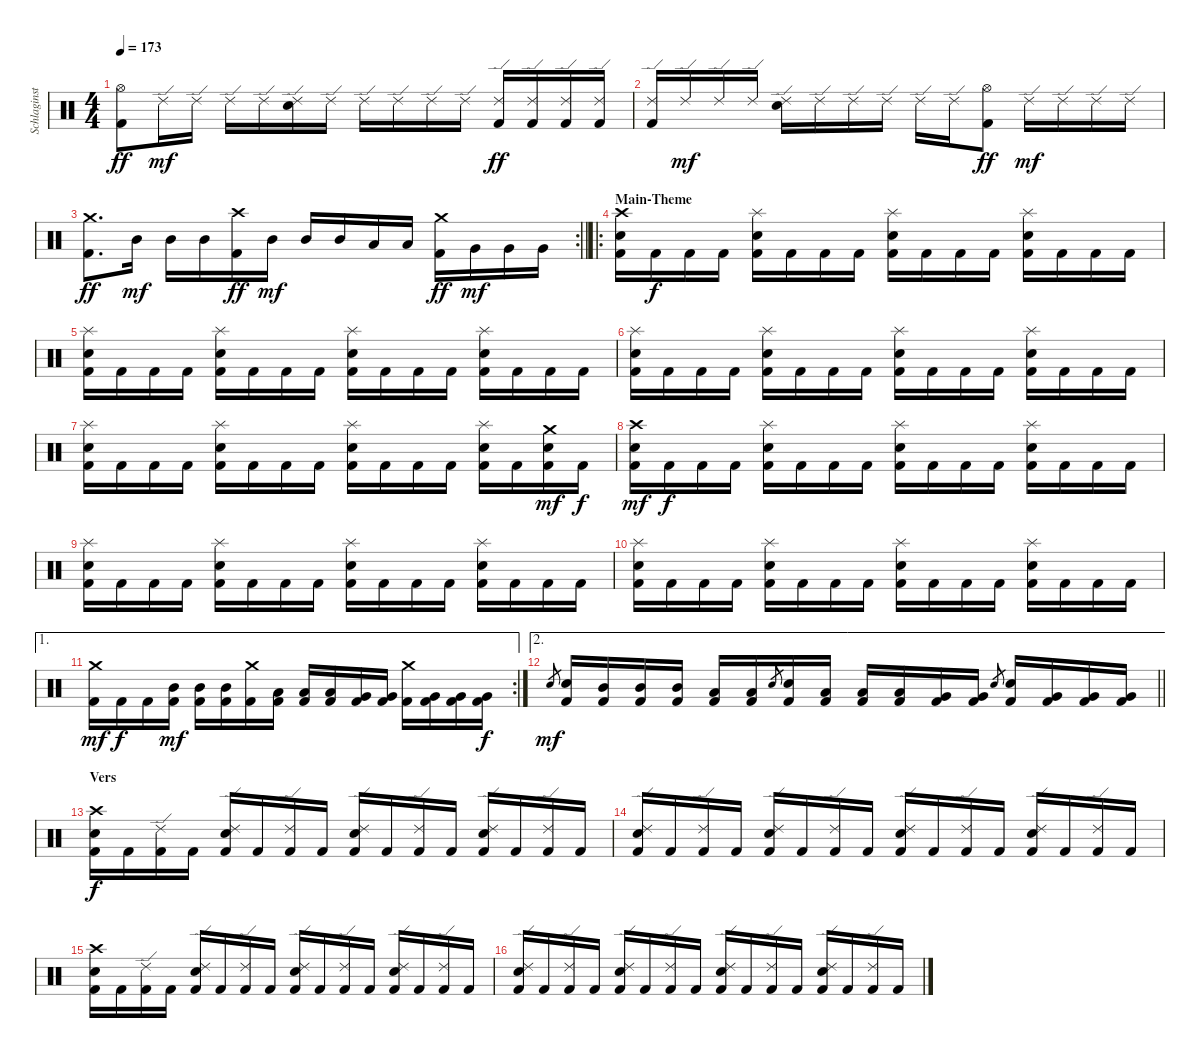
\track ("Schlaginstrumente - Auswahl" "Schlaginst") {instrument percussion}
\staff {score}
\articulation defaults
\ts (4 4)
\tempo 173
\clef neutral
\ks c
("Hi-Hat (open)" "Kick (hit) 2").8{dy ff} "Ride (edge) 2".16{dy mf} "Ride (edge) 2".16 "Ride (edge) 2".16 "Ride (edge) 2".16 ("Ride (edge) 2" "Electric Snare (hit)").16 "Ride (edge) 2".16 "Ride (edge) 2".16 "Ride (edge) 2".16 "Ride (edge) 2".16 "Ride (edge) 2".16 ("Ride (edge) 2" "Kick (hit) 2").16{dy ff} ("Ride (edge) 2" "Kick (hit) 2").16 ("Ride (edge) 2" "Kick (hit) 2").16 ("Ride (edge) 2" "Kick (hit) 2").16 |
("Ride (edge) 2" "Kick (hit) 2").16 "Ride (edge) 2".16{dy mf} "Ride (edge) 2".16 "Ride (edge) 2".16 ("Ride (edge) 2" "Electric Snare (hit)").16 "Ride (edge) 2".16 "Ride (edge) 2".16 "Ride (edge) 2".16 "Ride (edge) 2".16 "Ride (edge) 2".16 ("Hi-Hat (open)" "Kick (hit) 2").8{dy ff} "Ride (edge) 2".16{dy mf} "Ride (edge) 2".16 "Ride (edge) 2".16 "Ride (edge) 2".16 |
\rc 2
\barLineRight lightlight
("Crash medium (hit)" "Kick (hit) 2").8{d dy ff} "Mid Tom (hit)".16{dy mf} "Mid Tom (hit)".16 "Mid Tom (hit)".16 ("Crash high (hit)" "Kick (hit) 2").16{dy ff} "Mid Tom (hit)".16{dy mf} "Mid Tom (hit)".16 "Mid Tom (hit)".16 "Low Tom (hit)".16 "Low Tom (hit)".16 ("Crash medium (hit)" "Kick (hit) 2").16{dy ff} "Very Low Tom (hit)".16{dy mf} "Very Low Tom (hit)".16 "Very Low Tom (hit)".16 |
\ro
\section ("" "Main-Theme")
("Crash high (hit)" "Electric Snare (hit)" "Kick (hit) 2").16 "Kick (hit) 2".16{dy f} "Kick (hit) 2".16 "Kick (hit) 2".16 ("Splash (hit)" "Electric Snare (hit)" "Kick (hit) 2").16 "Kick (hit) 2".16 "Kick (hit) 2".16 "Kick (hit) 2".16 ("Splash (hit)" "Electric Snare (hit)" "Kick (hit) 2").16 "Kick (hit) 2".16 "Kick (hit) 2".16 "Kick (hit) 2".16 ("Splash (hit)" "Electric Snare (hit)" "Kick (hit) 2").16 "Kick (hit) 2".16 "Kick (hit) 2".16 "Kick (hit) 2".16 |
("Splash (hit)" "Electric Snare (hit)" "Kick (hit) 2").16 "Kick (hit) 2".16 "Kick (hit) 2".16 "Kick (hit) 2".16 ("Splash (hit)" "Electric Snare (hit)" "Kick (hit) 2").16 "Kick (hit) 2".16 "Kick (hit) 2".16 "Kick (hit) 2".16 ("Splash (hit)" "Electric Snare (hit)" "Kick (hit) 2").16 "Kick (hit) 2".16 "Kick (hit) 2".16 "Kick (hit) 2".16 ("Splash (hit)" "Electric Snare (hit)" "Kick (hit) 2").16 "Kick (hit) 2".16 "Kick (hit) 2".16 "Kick (hit) 2".16 |
("Splash (hit)" "Electric Snare (hit)" "Kick (hit) 2").16 "Kick (hit) 2".16 "Kick (hit) 2".16 "Kick (hit) 2".16 ("Splash (hit)" "Electric Snare (hit)" "Kick (hit) 2").16 "Kick (hit) 2".16 "Kick (hit) 2".16 "Kick (hit) 2".16 ("Splash (hit)" "Electric Snare (hit)" "Kick (hit) 2").16 "Kick (hit) 2".16 "Kick (hit) 2".16 "Kick (hit) 2".16 ("Splash (hit)" "Electric Snare (hit)" "Kick (hit) 2").16 "Kick (hit) 2".16 "Kick (hit) 2".16 "Kick (hit) 2".16 |
("Splash (hit)" "Electric Snare (hit)" "Kick (hit) 2").16 "Kick (hit) 2".16 "Kick (hit) 2".16 "Kick (hit) 2".16 ("Splash (hit)" "Electric Snare (hit)" "Kick (hit) 2").16 "Kick (hit) 2".16 "Kick (hit) 2".16 "Kick (hit) 2".16 ("Splash (hit)" "Electric Snare (hit)" "Kick (hit) 2").16 "Kick (hit) 2".16 "Kick (hit) 2".16 "Kick (hit) 2".16 ("Splash (hit)" "Electric Snare (hit)" "Kick (hit) 2").16 "Kick (hit) 2".16 ("Crash medium (hit)" "Electric Snare (hit)" "Kick (hit) 2").16{dy mf} "Kick (hit) 2".16{dy f} |
("Crash high (hit)" "Electric Snare (hit)" "Kick (hit) 2").16{dy mf} "Kick (hit) 2".16{dy f} "Kick (hit) 2".16 "Kick (hit) 2".16 ("Splash (hit)" "Electric Snare (hit)" "Kick (hit) 2").16 "Kick (hit) 2".16 "Kick (hit) 2".16 "Kick (hit) 2".16 ("Splash (hit)" "Electric Snare (hit)" "Kick (hit) 2").16 "Kick (hit) 2".16 "Kick (hit) 2".16 "Kick (hit) 2".16 ("Splash (hit)" "Electric Snare (hit)" "Kick (hit) 2").16 "Kick (hit) 2".16 "Kick (hit) 2".16 "Kick (hit) 2".16 |
("Splash (hit)" "Electric Snare (hit)" "Kick (hit) 2").16 "Kick (hit) 2".16 "Kick (hit) 2".16 "Kick (hit) 2".16 ("Splash (hit)" "Electric Snare (hit)" "Kick (hit) 2").16 "Kick (hit) 2".16 "Kick (hit) 2".16 "Kick (hit) 2".16 ("Splash (hit)" "Electric Snare (hit)" "Kick (hit) 2").16 "Kick (hit) 2".16 "Kick (hit) 2".16 "Kick (hit) 2".16 ("Splash (hit)" "Electric Snare (hit)" "Kick (hit) 2").16 "Kick (hit) 2".16 "Kick (hit) 2".16 "Kick (hit) 2".16 |
("Splash (hit)" "Electric Snare (hit)" "Kick (hit) 2").16 "Kick (hit) 2".16 "Kick (hit) 2".16 "Kick (hit) 2".16 ("Splash (hit)" "Electric Snare (hit)" "Kick (hit) 2").16 "Kick (hit) 2".16 "Kick (hit) 2".16 "Kick (hit) 2".16 ("Splash (hit)" "Electric Snare (hit)" "Kick (hit) 2").16 "Kick (hit) 2".16 "Kick (hit) 2".16 "Kick (hit) 2".16 ("Splash (hit)" "Electric Snare (hit)" "Kick (hit) 2").16 "Kick (hit) 2".16 "Kick (hit) 2".16 "Kick (hit) 2".16 |
\ae 1
\rc 2
("Crash medium (hit)" "Kick (hit) 2").16{dy mf} "Kick (hit) 2".16{dy f} "Kick (hit) 2".16 ("Mid Tom (hit)" "Kick (hit) 2").16{dy mf} ("Mid Tom (hit)" "Kick (hit) 2").16 ("Mid Tom (hit)" "Kick (hit) 2").16 ("Crash medium (hit)" "Kick (hit) 2").16 ("Low Tom (hit)" "Kick (hit) 2").16 ("Low Tom (hit)" "Kick (hit) 2").16 ("Low Tom (hit)" "Kick (hit) 2").16 ("Very Low Tom (hit)" "Kick (hit) 2").16 ("Very Low Tom (hit)" "Kick (hit) 2").16 ("Crash medium (hit)" "Kick (hit) 2").16 ("Very Low Tom (hit)" "Kick (hit) 2").16 ("Very Low Tom (hit)" "Kick (hit) 2").16 ("Very Low Tom (hit)" "Kick (hit) 2").16{dy f} |
\ae 2
\barLineRight lightlight "Electric Snare (hit)".8{gr dy mf}
("Electric Snare (hit)" "Kick (hit) 2").16 ("Mid Tom (hit)" "Kick (hit) 2").16 ("Mid Tom (hit)" "Kick (hit) 2").16 ("Mid Tom (hit)" "Kick (hit) 2").16 ("Low Tom (hit)" "Kick (hit) 2").16 ("Low Tom (hit)" "Kick (hit) 2").16 "Electric Snare (hit)".8{gr} ("Electric Snare (hit)" "Kick (hit) 2").16 ("Low Tom (hit)" "Kick (hit) 2").16 ("Low Tom (hit)" "Kick (hit) 2").16 ("Low Tom (hit)" "Kick (hit) 2").16 ("Very Low Tom (hit)" "Kick (hit) 2").16 ("Very Low Tom (hit)" "Kick (hit) 2").16 "Electric Snare (hit)".8{gr} ("Electric Snare (hit)" "Kick (hit) 2").16 ("Very Low Tom (hit)" "Kick (hit) 2").16 ("Very Low Tom (hit)" "Kick (hit) 2").16 ("Very Low Tom (hit)" "Kick (hit) 2").16 |
\section ("" "Vers")
("Crash high (hit)" "Electric Snare (hit)" "Kick (hit) 2").16{dy f} "Kick (hit) 2".16 ("Ride (edge) 2" "Kick (hit) 2").16 "Kick (hit) 2".16 ("Ride (edge) 2" "Electric Snare (hit)" "Kick (hit) 2").16 "Kick (hit) 2".16 ("Ride (edge) 2" "Kick (hit) 2").16 "Kick (hit) 2".16 ("Ride (edge) 2" "Electric Snare (hit)" "Kick (hit) 2").16 "Kick (hit) 2".16 ("Ride (edge) 2" "Kick (hit) 2").16 "Kick (hit) 2".16 ("Ride (edge) 2" "Electric Snare (hit)" "Kick (hit) 2").16 "Kick (hit) 2".16 ("Ride (edge) 2" "Kick (hit) 2").16 "Kick (hit) 2".16 |
("Ride (edge) 2" "Electric Snare (hit)" "Kick (hit) 2").16 "Kick (hit) 2".16 ("Ride (edge) 2" "Kick (hit) 2").16 "Kick (hit) 2".16 ("Ride (edge) 2" "Electric Snare (hit)" "Kick (hit) 2").16 "Kick (hit) 2".16 ("Ride (edge) 2" "Kick (hit) 2").16 "Kick (hit) 2".16 ("Ride (edge) 2" "Electric Snare (hit)" "Kick (hit) 2").16 "Kick (hit) 2".16 ("Ride (edge) 2" "Kick (hit) 2").16 "Kick (hit) 2".16 ("Ride (edge) 2" "Electric Snare (hit)" "Kick (hit) 2").16 "Kick (hit) 2".16 ("Ride (edge) 2" "Kick (hit) 2").16 "Kick (hit) 2".16 |
("Crash high (hit)" "Electric Snare (hit)" "Kick (hit) 2").16 "Kick (hit) 2".16 ("Ride (edge) 2" "Kick (hit) 2").16 "Kick (hit) 2".16 ("Ride (edge) 2" "Electric Snare (hit)" "Kick (hit) 2").16 "Kick (hit) 2".16 ("Ride (edge) 2" "Kick (hit) 2").16 "Kick (hit) 2".16 ("Ride (edge) 2" "Electric Snare (hit)" "Kick (hit) 2").16 "Kick (hit) 2".16 ("Ride (edge) 2" "Kick (hit) 2").16 "Kick (hit) 2".16 ("Ride (edge) 2" "Electric Snare (hit)" "Kick (hit) 2").16 "Kick (hit) 2".16 ("Ride (edge) 2" "Kick (hit) 2").16 "Kick (hit) 2".16 |
("Ride (edge) 2" "Electric Snare (hit)" "Kick (hit) 2").16 "Kick (hit) 2".16 ("Ride (edge) 2" "Kick (hit) 2").16 "Kick (hit) 2".16 ("Ride (edge) 2" "Electric Snare (hit)" "Kick (hit) 2").16 "Kick (hit) 2".16 ("Ride (edge) 2" "Kick (hit) 2").16 "Kick (hit) 2".16 ("Ride (edge) 2" "Electric Snare (hit)" "Kick (hit) 2").16 "Kick (hit) 2".16 ("Ride (edge) 2" "Kick (hit) 2").16 "Kick (hit) 2".16 ("Ride (edge) 2" "Electric Snare (hit)" "Kick (hit) 2").16 "Kick (hit) 2".16 ("Ride (edge) 2" "Kick (hit) 2").16 "Kick (hit) 2".16
